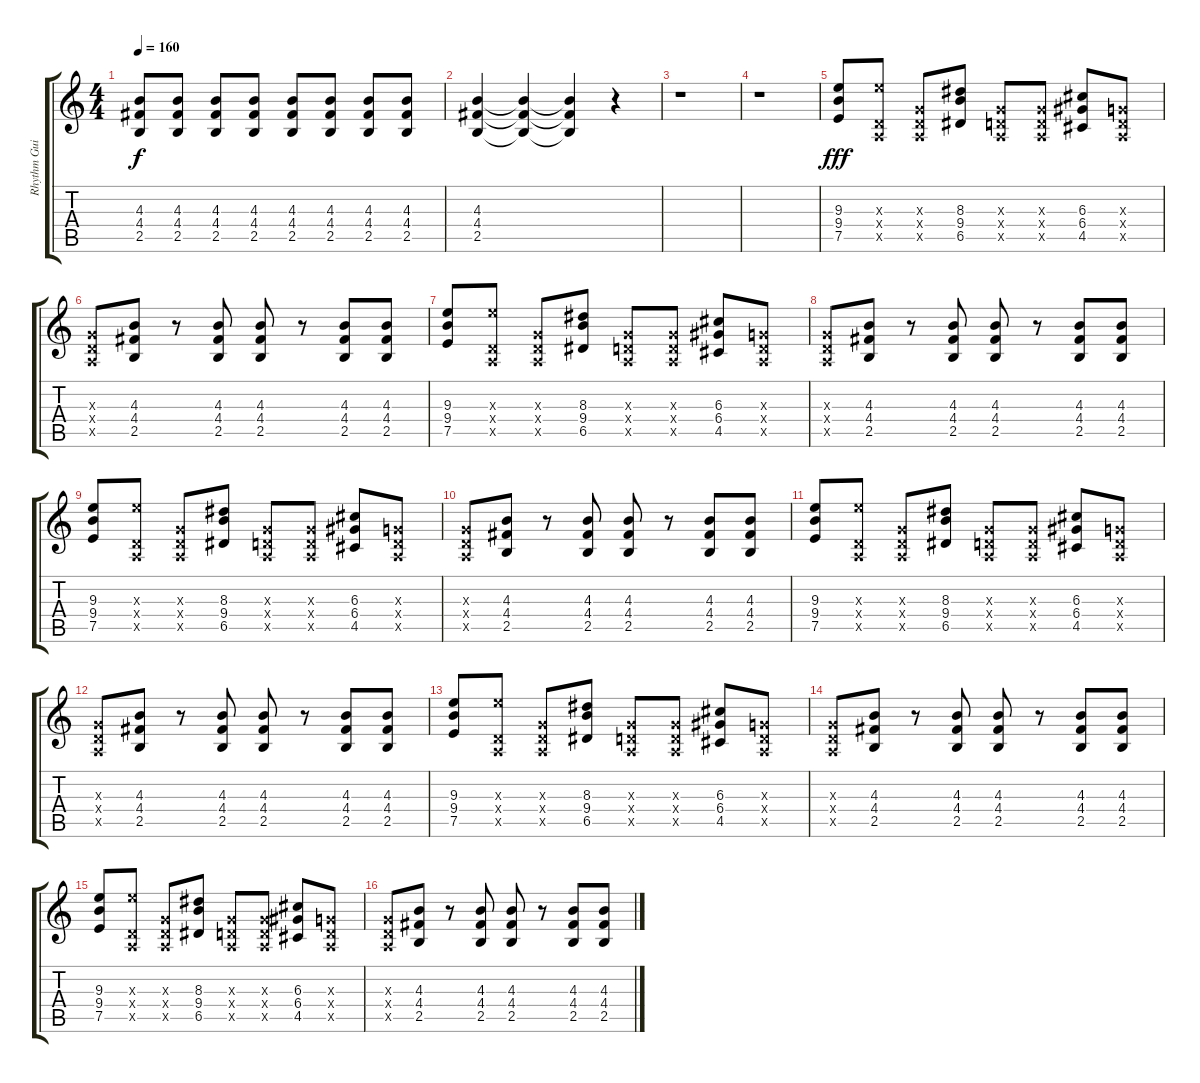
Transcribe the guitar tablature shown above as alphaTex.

\track ("Rhythm Guitar" "Rhythm Gui") {instrument overdrivenguitar bank 255}
\staff {score tabs}
\tuning (E4 B3 G3 D3 A2 E2) {hide}
\ts (4 4)
\tempo 160
\clef g2
\ks c
(4.3 4.4 2.5).8{dy f} (4.3 4.4 2.5).8 (4.3 4.4 2.5).8 (4.3 4.4 2.5).8 (4.3 4.4 2.5).8 (4.3 4.4 2.5).8 (4.3 4.4 2.5).8 (4.3 4.4 2.5).8 |
(4.3 4.4 2.5).4 (4.3{t} 4.4{t} 2.5{t}).4 (4.3{t} 4.4{t} 2.5{t}).4 r.4 |
r.1 |
r.1 |
(9.3 9.4 7.5).8{dy fff} (9.3{x} 0.4{x} 0.5{x}).8 (0.3{x} 0.4{x} 0.5{x}).8 (8.3 9.4 6.5).8 (0.3{x} 0.4{x} 0.5{x}).8 (0.3{x} 0.4{x} 0.5{x}).8 (6.3 6.4 4.5).8 (0.3{x} 0.4{x} 0.5{x}).8 |
(0.3{x} 0.4{x} 0.5{x}).8 (4.3 4.4 2.5).8 r.8 (4.3 4.4 2.5).8 (4.3 4.4 2.5).8 r.8 (4.3 4.4 2.5).8 (4.3 4.4 2.5).8 |
(9.3 9.4 7.5).8 (9.3{x} 0.4{x} 0.5{x}).8 (0.3{x} 0.4{x} 0.5{x}).8 (8.3 9.4 6.5).8 (0.3{x} 0.4{x} 0.5{x}).8 (0.3{x} 0.4{x} 0.5{x}).8 (6.3 6.4 4.5).8 (0.3{x} 0.4{x} 0.5{x}).8 |
(0.3{x} 0.4{x} 0.5{x}).8 (4.3 4.4 2.5).8 r.8 (4.3 4.4 2.5).8 (4.3 4.4 2.5).8 r.8 (4.3 4.4 2.5).8 (4.3 4.4 2.5).8 |
(9.3 9.4 7.5).8 (9.3{x} 0.4{x} 0.5{x}).8 (0.3{x} 0.4{x} 0.5{x}).8 (8.3 9.4 6.5).8 (0.3{x} 0.4{x} 0.5{x}).8 (0.3{x} 0.4{x} 0.5{x}).8 (6.3 6.4 4.5).8 (0.3{x} 0.4{x} 0.5{x}).8 |
(0.3{x} 0.4{x} 0.5{x}).8 (4.3 4.4 2.5).8 r.8 (4.3 4.4 2.5).8 (4.3 4.4 2.5).8 r.8 (4.3 4.4 2.5).8 (4.3 4.4 2.5).8 |
(9.3 9.4 7.5).8 (9.3{x} 0.4{x} 0.5{x}).8 (0.3{x} 0.4{x} 0.5{x}).8 (8.3 9.4 6.5).8 (0.3{x} 0.4{x} 0.5{x}).8 (0.3{x} 0.4{x} 0.5{x}).8 (6.3 6.4 4.5).8 (0.3{x} 0.4{x} 0.5{x}).8 |
(0.3{x} 0.4{x} 0.5{x}).8 (4.3 4.4 2.5).8 r.8 (4.3 4.4 2.5).8 (4.3 4.4 2.5).8 r.8 (4.3 4.4 2.5).8 (4.3 4.4 2.5).8 |
(9.3 9.4 7.5).8 (9.3{x} 0.4{x} 0.5{x}).8 (0.3{x} 0.4{x} 0.5{x}).8 (8.3 9.4 6.5).8 (0.3{x} 0.4{x} 0.5{x}).8 (0.3{x} 0.4{x} 0.5{x}).8 (6.3 6.4 4.5).8 (0.3{x} 0.4{x} 0.5{x}).8 |
(0.3{x} 0.4{x} 0.5{x}).8 (4.3 4.4 2.5).8 r.8 (4.3 4.4 2.5).8 (4.3 4.4 2.5).8 r.8 (4.3 4.4 2.5).8 (4.3 4.4 2.5).8 |
(9.3 9.4 7.5).8 (9.3{x} 0.4{x} 0.5{x}).8 (0.3{x} 0.4{x} 0.5{x}).8 (8.3 9.4 6.5).8 (0.3{x} 0.4{x} 0.5{x}).8 (0.3{x} 0.4{x} 0.5{x}).8 (6.3 6.4 4.5).8 (0.3{x} 0.4{x} 0.5{x}).8 |
(0.3{x} 0.4{x} 0.5{x}).8 (4.3 4.4 2.5).8 r.8 (4.3 4.4 2.5).8 (4.3 4.4 2.5).8 r.8 (4.3 4.4 2.5).8 (4.3 4.4 2.5).8
